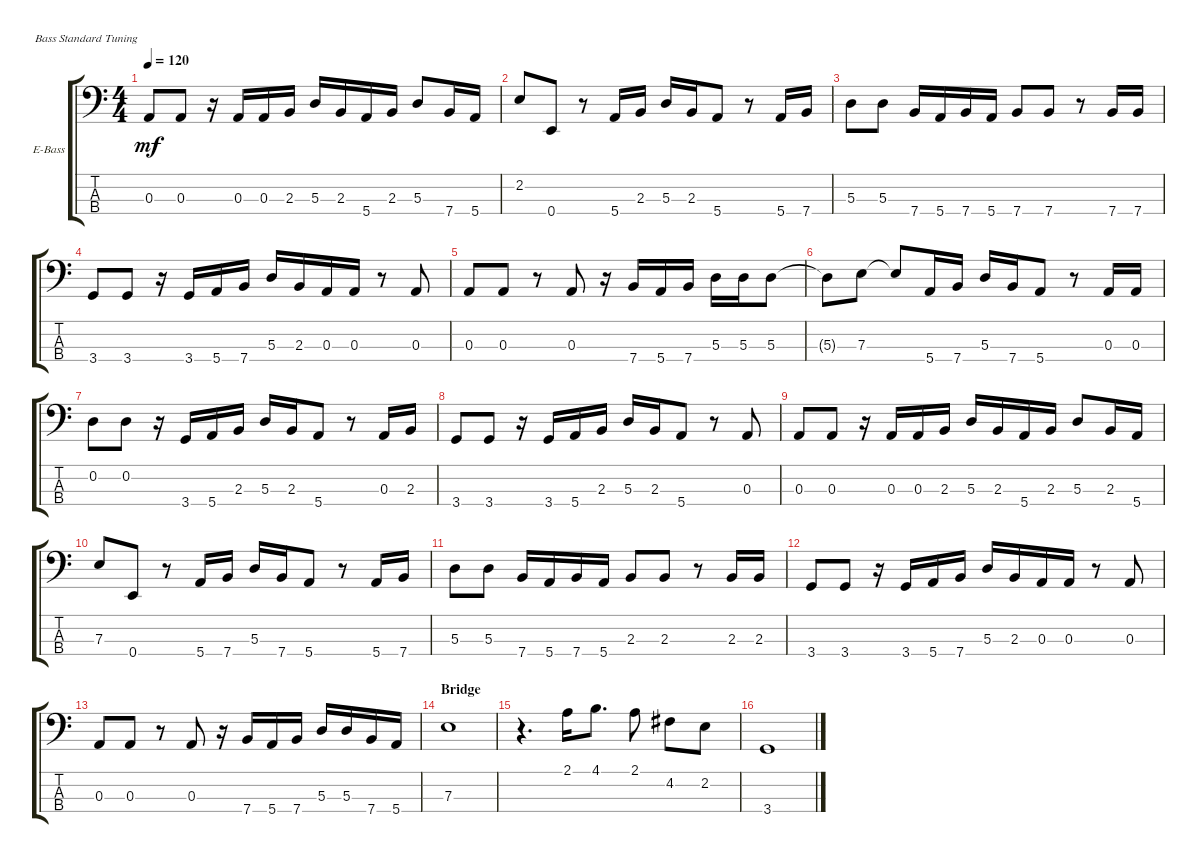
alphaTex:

\bracketExtendMode groupsimilarinstruments
\firstSystemTrackNameOrientation horizontal
\otherSystemsTrackNameOrientation horizontal
\track ("Bass" "E-Bass") {instrument electricbassfinger}
\staff {score tabs}
\tuning (G2 D2 A1 E1)
\ts (4 4)
\tempo 120
\clef f4
\ks aminor
0.3.8{dy mf} 0.3.8 r.16 0.3.16 0.3.16 2.3.16 5.3.16 2.3.16 5.4.16 2.3.16 5.3.8 7.4.16 5.4.16 |
2.2.8 0.4.8 r.8 5.4.16 2.3.16 5.3.16 2.3.16 5.4.8 r.8 5.4.16 7.4.16 |
5.3.8 5.3.8 7.4.16 5.4.16 7.4.16 5.4.16 7.4.8 7.4.8 r.8 7.4.16 7.4.16 |
3.4.8 3.4.8 r.16 3.4.16 5.4.16 7.4.16 5.3.16 2.3.16 0.3.16 0.3.16 r.8 0.3.8 |
0.3.8 0.3.8 r.8 0.3.8 r.16 7.4.16 5.4.16 7.4.16 5.3.16 5.3.16 5.3.8 |
5.3{t}.8 7.3.8 7.3{t}.8 5.4.16 7.4.16 5.3.16 7.4.16 5.4.8 r.8 0.3.16 0.3.16 |
0.2.8 0.2.8 r.16 3.4.16 5.4.16 2.3.16 5.3.16 2.3.16 5.4.8 r.8 0.3.16 2.3.16 |
3.4.8 3.4.8 r.16 3.4.16 5.4.16 2.3.16 5.3.16 2.3.16 5.4.8 r.8 0.3.8 |
0.3.8 0.3.8 r.16 0.3.16 0.3.16 2.3.16 5.3.16 2.3.16 5.4.16 2.3.16 5.3.8 2.3.16 5.4.16 |
7.3.8 0.4.8 r.8 5.4.16 7.4.16 5.3.16 7.4.16 5.4.8 r.8 5.4.16 7.4.16 |
5.3.8 5.3.8 7.4.16 5.4.16 7.4.16 5.4.16 2.3.8 2.3.8 r.8 2.3.16 2.3.16 |
3.4.8 3.4.8 r.16 3.4.16 5.4.16 7.4.16 5.3.16 2.3.16 0.3.16 0.3.16 r.8 0.3.8 |
0.3.8 0.3.8 r.8 0.3.8 r.16 7.4.16 5.4.16 7.4.16 5.3.16 5.3.16 7.4.16 5.4.16 |
\section ("" "Bridge")
7.3.1 |
r.4{d} 2.1.16 4.1.8{d} 2.1.8 4.2.8 2.2.8 |
3.4.1
